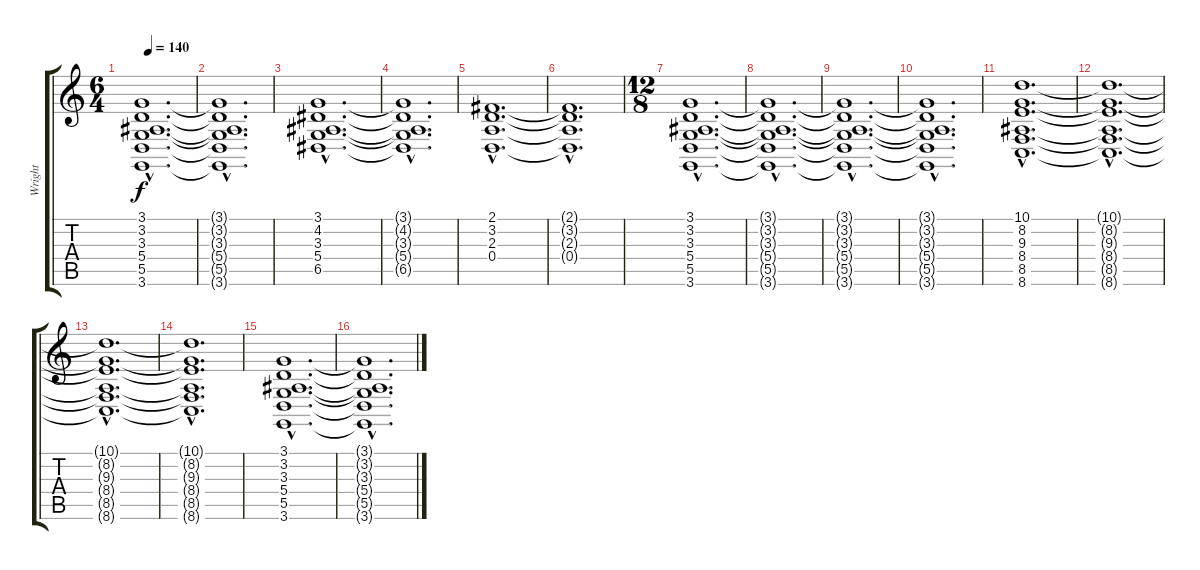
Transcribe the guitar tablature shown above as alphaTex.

\track ("Wright" "Wright") {instrument drawbarorgan}
\staff {score tabs}
\tuning (E4 B3 G3 D3 A2 E2) {hide}
\ts (6 4)
\tempo 140
\clef g2
\ks c
(3.1{hac t} 3.2{hac t} 3.3{hac t} 5.4{hac t} 5.5{hac t} 3.6{hac t}).1{d dy f} |
(3.1{hac t} 3.2{hac t} 3.3{hac t} 5.4{hac t} 5.5{hac t} 3.6{hac t}).1{d} |
(3.1{hac} 4.2{hac} 3.3{hac} 5.4{hac} 6.5{hac}).1{d} |
(3.1{hac t} 4.2{hac t} 3.3{hac t} 5.4{hac t} 6.5{hac t}).1{d} |
(2.1{hac} 3.2{hac} 2.3{hac} 0.4{hac}).1{d} |
(2.1{hac t} 3.2{hac t} 2.3{hac t} 0.4{hac t}).1{d} |
\ts (12 8)
(3.1{hac} 3.2{hac} 3.3{hac} 5.4{hac} 5.5{hac} 3.6{hac}).1{d} |
(3.1{hac t} 3.2{hac t} 3.3{hac t} 5.4{hac t} 5.5{hac t} 3.6{hac t}).1{d} |
(3.1{hac t} 3.2{hac t} 3.3{hac t} 5.4{hac t} 5.5{hac t} 3.6{hac t}).1{d} |
(3.1{hac t} 3.2{hac t} 3.3{hac t} 5.4{hac t} 5.5{hac t} 3.6{hac t}).1{d} |
(10.1{hac} 8.2{hac} 9.3{hac} 8.4{hac} 8.5{hac} 8.6{hac}).1{d} |
(10.1{hac t} 8.2{hac t} 9.3{hac t} 8.4{hac t} 8.5{hac t} 8.6{hac t}).1{d} |
(10.1{hac t} 8.2{hac t} 9.3{hac t} 8.4{hac t} 8.5{hac t} 8.6{hac t}).1{d} |
(10.1{hac t} 8.2{hac t} 9.3{hac t} 8.4{hac t} 8.5{hac t} 8.6{hac t}).1{d} |
(3.1{hac} 3.2{hac} 3.3{hac} 5.4{hac} 5.5{hac} 3.6{hac}).1{d} |
(3.1{hac t} 3.2{hac t} 3.3{hac t} 5.4{hac t} 5.5{hac t} 3.6{hac t}).1{d}
